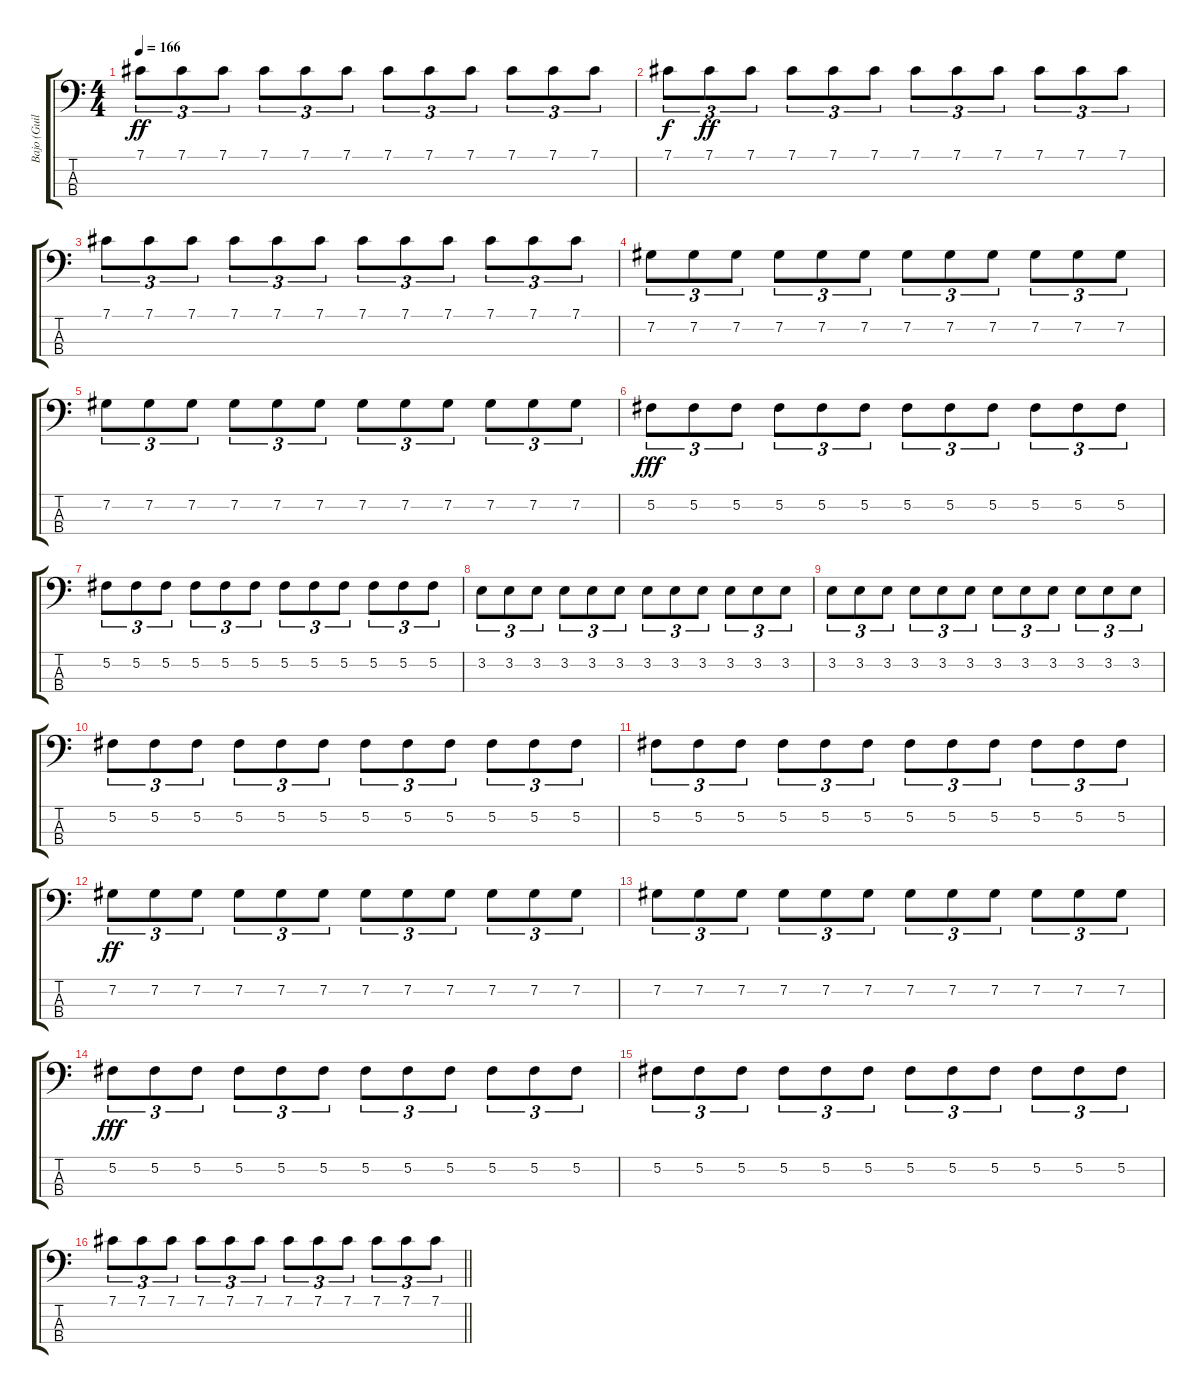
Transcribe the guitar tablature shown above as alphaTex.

\track ("Bajo (Guillermo Sánchez)" "Bajo (Guil") {instrument electricbassfinger}
\staff {score tabs}
\tuning (Gb2 Db2 Ab1 Eb1) {hide}
\ts (4 4)
\tempo 166
\clef f4
\ks c
7.1.8{tu (3 2) dy ff} 7.1.8{tu (3 2)} 7.1.8{tu (3 2)} 7.1.8{tu (3 2)} 7.1.8{tu (3 2)} 7.1.8{tu (3 2)} 7.1.8{tu (3 2)} 7.1.8{tu (3 2)} 7.1.8{tu (3 2)} 7.1.8{tu (3 2)} 7.1.8{tu (3 2)} 7.1.8{tu (3 2)} |
7.1.8{tu (3 2) dy f} 7.1.8{tu (3 2) dy ff} 7.1.8{tu (3 2)} 7.1.8{tu (3 2)} 7.1.8{tu (3 2)} 7.1.8{tu (3 2)} 7.1.8{tu (3 2)} 7.1.8{tu (3 2)} 7.1.8{tu (3 2)} 7.1.8{tu (3 2)} 7.1.8{tu (3 2)} 7.1.8{tu (3 2)} |
7.1.8{tu (3 2)} 7.1.8{tu (3 2)} 7.1.8{tu (3 2)} 7.1.8{tu (3 2)} 7.1.8{tu (3 2)} 7.1.8{tu (3 2)} 7.1.8{tu (3 2)} 7.1.8{tu (3 2)} 7.1.8{tu (3 2)} 7.1.8{tu (3 2)} 7.1.8{tu (3 2)} 7.1.8{tu (3 2)} |
7.2.8{tu (3 2)} 7.2.8{tu (3 2)} 7.2.8{tu (3 2)} 7.2.8{tu (3 2)} 7.2.8{tu (3 2)} 7.2.8{tu (3 2)} 7.2.8{tu (3 2)} 7.2.8{tu (3 2)} 7.2.8{tu (3 2)} 7.2.8{tu (3 2)} 7.2.8{tu (3 2)} 7.2.8{tu (3 2)} |
7.2.8{tu (3 2)} 7.2.8{tu (3 2)} 7.2.8{tu (3 2)} 7.2.8{tu (3 2)} 7.2.8{tu (3 2)} 7.2.8{tu (3 2)} 7.2.8{tu (3 2)} 7.2.8{tu (3 2)} 7.2.8{tu (3 2)} 7.2.8{tu (3 2)} 7.2.8{tu (3 2)} 7.2.8{tu (3 2)} |
5.2.8{tu (3 2) dy fff} 5.2.8{tu (3 2)} 5.2.8{tu (3 2)} 5.2.8{tu (3 2)} 5.2.8{tu (3 2)} 5.2.8{tu (3 2)} 5.2.8{tu (3 2)} 5.2.8{tu (3 2)} 5.2.8{tu (3 2)} 5.2.8{tu (3 2)} 5.2.8{tu (3 2)} 5.2.8{tu (3 2)} |
5.2.8{tu (3 2)} 5.2.8{tu (3 2)} 5.2.8{tu (3 2)} 5.2.8{tu (3 2)} 5.2.8{tu (3 2)} 5.2.8{tu (3 2)} 5.2.8{tu (3 2)} 5.2.8{tu (3 2)} 5.2.8{tu (3 2)} 5.2.8{tu (3 2)} 5.2.8{tu (3 2)} 5.2.8{tu (3 2)} |
3.2.8{tu (3 2)} 3.2.8{tu (3 2)} 3.2.8{tu (3 2)} 3.2.8{tu (3 2)} 3.2.8{tu (3 2)} 3.2.8{tu (3 2)} 3.2.8{tu (3 2)} 3.2.8{tu (3 2)} 3.2.8{tu (3 2)} 3.2.8{tu (3 2)} 3.2.8{tu (3 2)} 3.2.8{tu (3 2)} |
3.2.8{tu (3 2)} 3.2.8{tu (3 2)} 3.2.8{tu (3 2)} 3.2.8{tu (3 2)} 3.2.8{tu (3 2)} 3.2.8{tu (3 2)} 3.2.8{tu (3 2)} 3.2.8{tu (3 2)} 3.2.8{tu (3 2)} 3.2.8{tu (3 2)} 3.2.8{tu (3 2)} 3.2.8{tu (3 2)} |
5.2.8{tu (3 2)} 5.2.8{tu (3 2)} 5.2.8{tu (3 2)} 5.2.8{tu (3 2)} 5.2.8{tu (3 2)} 5.2.8{tu (3 2)} 5.2.8{tu (3 2)} 5.2.8{tu (3 2)} 5.2.8{tu (3 2)} 5.2.8{tu (3 2)} 5.2.8{tu (3 2)} 5.2.8{tu (3 2)} |
5.2.8{tu (3 2)} 5.2.8{tu (3 2)} 5.2.8{tu (3 2)} 5.2.8{tu (3 2)} 5.2.8{tu (3 2)} 5.2.8{tu (3 2)} 5.2.8{tu (3 2)} 5.2.8{tu (3 2)} 5.2.8{tu (3 2)} 5.2.8{tu (3 2)} 5.2.8{tu (3 2)} 5.2.8{tu (3 2)} |
7.2.8{tu (3 2) dy ff} 7.2.8{tu (3 2)} 7.2.8{tu (3 2)} 7.2.8{tu (3 2)} 7.2.8{tu (3 2)} 7.2.8{tu (3 2)} 7.2.8{tu (3 2)} 7.2.8{tu (3 2)} 7.2.8{tu (3 2)} 7.2.8{tu (3 2)} 7.2.8{tu (3 2)} 7.2.8{tu (3 2)} |
7.2.8{tu (3 2)} 7.2.8{tu (3 2)} 7.2.8{tu (3 2)} 7.2.8{tu (3 2)} 7.2.8{tu (3 2)} 7.2.8{tu (3 2)} 7.2.8{tu (3 2)} 7.2.8{tu (3 2)} 7.2.8{tu (3 2)} 7.2.8{tu (3 2)} 7.2.8{tu (3 2)} 7.2.8{tu (3 2)} |
5.2.8{tu (3 2) dy fff} 5.2.8{tu (3 2)} 5.2.8{tu (3 2)} 5.2.8{tu (3 2)} 5.2.8{tu (3 2)} 5.2.8{tu (3 2)} 5.2.8{tu (3 2)} 5.2.8{tu (3 2)} 5.2.8{tu (3 2)} 5.2.8{tu (3 2)} 5.2.8{tu (3 2)} 5.2.8{tu (3 2)} |
5.2.8{tu (3 2)} 5.2.8{tu (3 2)} 5.2.8{tu (3 2)} 5.2.8{tu (3 2)} 5.2.8{tu (3 2)} 5.2.8{tu (3 2)} 5.2.8{tu (3 2)} 5.2.8{tu (3 2)} 5.2.8{tu (3 2)} 5.2.8{tu (3 2)} 5.2.8{tu (3 2)} 5.2.8{tu (3 2)} |
\barLineRight lightlight
7.1.8{tu (3 2)} 7.1.8{tu (3 2)} 7.1.8{tu (3 2)} 7.1.8{tu (3 2)} 7.1.8{tu (3 2)} 7.1.8{tu (3 2)} 7.1.8{tu (3 2)} 7.1.8{tu (3 2)} 7.1.8{tu (3 2)} 7.1.8{tu (3 2)} 7.1.8{tu (3 2)} 7.1.8{tu (3 2)}
